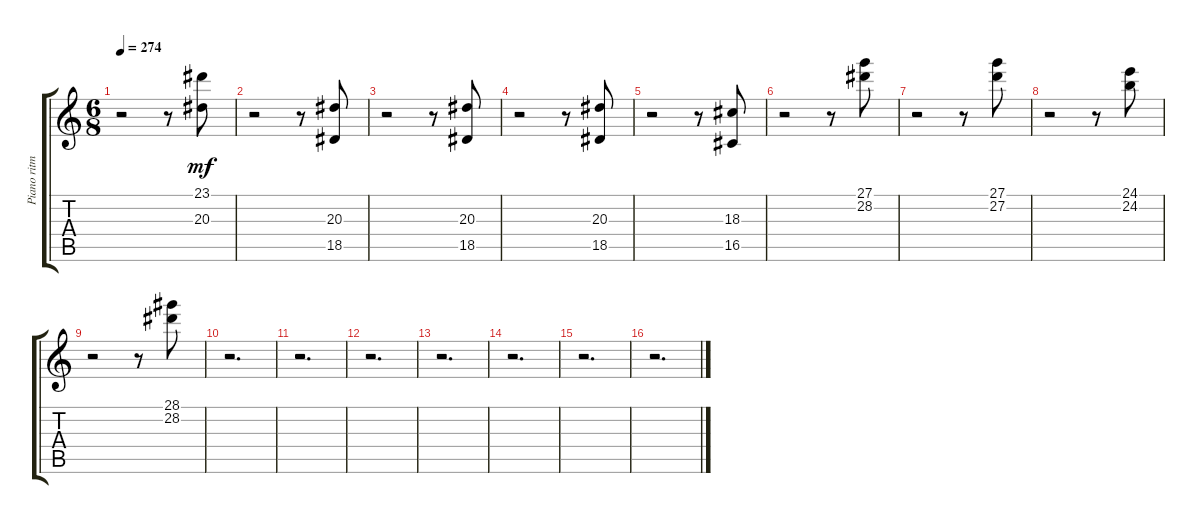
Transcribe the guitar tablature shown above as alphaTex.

\track ("Piano ritmo Base" "Piano ritm") {instrument acousticgrandpiano}
\staff {score tabs}
\tuning (E4 B3 G3 D3 A2 E2) {hide}
\ts (6 8)
\tempo 274
\clef g2
\ks c
r.2{dy mf} r.8 (23.1 20.3).8 |
r.2 r.8 (20.3 18.5).8 |
r.2 r.8 (20.3 18.5).8 |
r.2 r.8 (20.3 18.5).8 |
r.2 r.8 (18.3 16.5).8 |
r.2 r.8 (27.1 28.2).8 |
r.2 r.8 (27.1 27.2).8 |
r.2 r.8 (24.1 24.2).8 |
r.2 r.8 (28.1 28.2).8 |
r.2{d} |
r.2{d} |
r.2{d} |
r.2{d} |
r.2{d} |
r.2{d} |
r.2{d}
